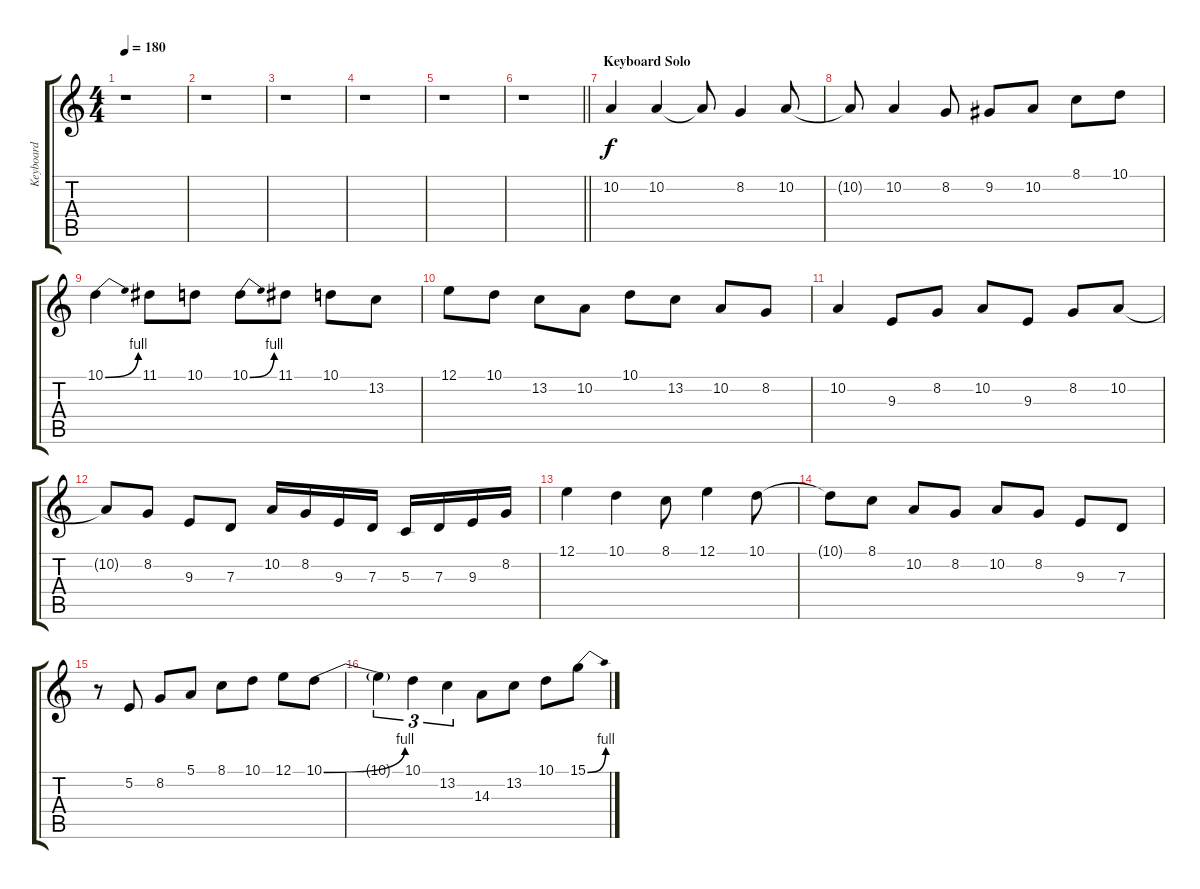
\track ("Keyboard " "Keyboard ") {instrument lead2sawtooth}
\staff {score tabs}
\tuning (E4 B3 G3 D3 A2 E2) {hide}
\ts (4 4)
\tempo 180
\clef g2
\ks c
r.1{dy f} |
r.1 |
r.1 |
r.1 |
r.1 |
\barLineRight lightlight
r.1 |
\section ("" "Keyboard Solo")
10.2.4 10.2.4 10.2{t}.8 8.2.4 10.2.8 |
10.2{t}.8 10.2.4 8.2.8 9.2.8 10.2.8 8.1.8 10.1.8 |
10.1{be (bend 0 0 60 4)}.4 11.1.8 10.1.8 10.1{be (bend 0 0 60 4)}.8 11.1.8 10.1.8 13.2.8 |
12.1.8 10.1.8 13.2.8 10.2.8 10.1.8 13.2.8 10.2.8 8.2.8 |
10.2.4 9.3.8 8.2.8 10.2.8 9.3.8 8.2.8 10.2.8 |
10.2{t}.8 8.2.8 9.3.8 7.3.8 10.2.16 8.2.16 9.3.16 7.3.16 5.3.16 7.3.16 9.3.16 8.2.16 |
12.1.4 10.1.4 8.1.8 12.1.4 10.1.8 |
10.1{t}.8 8.1.8 10.2.8 8.2.8 10.2.8 8.2.8 9.3.8 7.3.8 |
r.8 5.2.8 8.2.8 5.1.8 8.1.8 10.1.8 12.1.8 10.1{be (bend 0 0 60 4)}.8 |
10.1{t}.4{tu (3 2)} 10.1.4{tu (3 2)} 13.2.4{tu (3 2)} 14.3.8 13.2.8 10.1.8 15.1{be (bend 0 0 60 4)}.8
